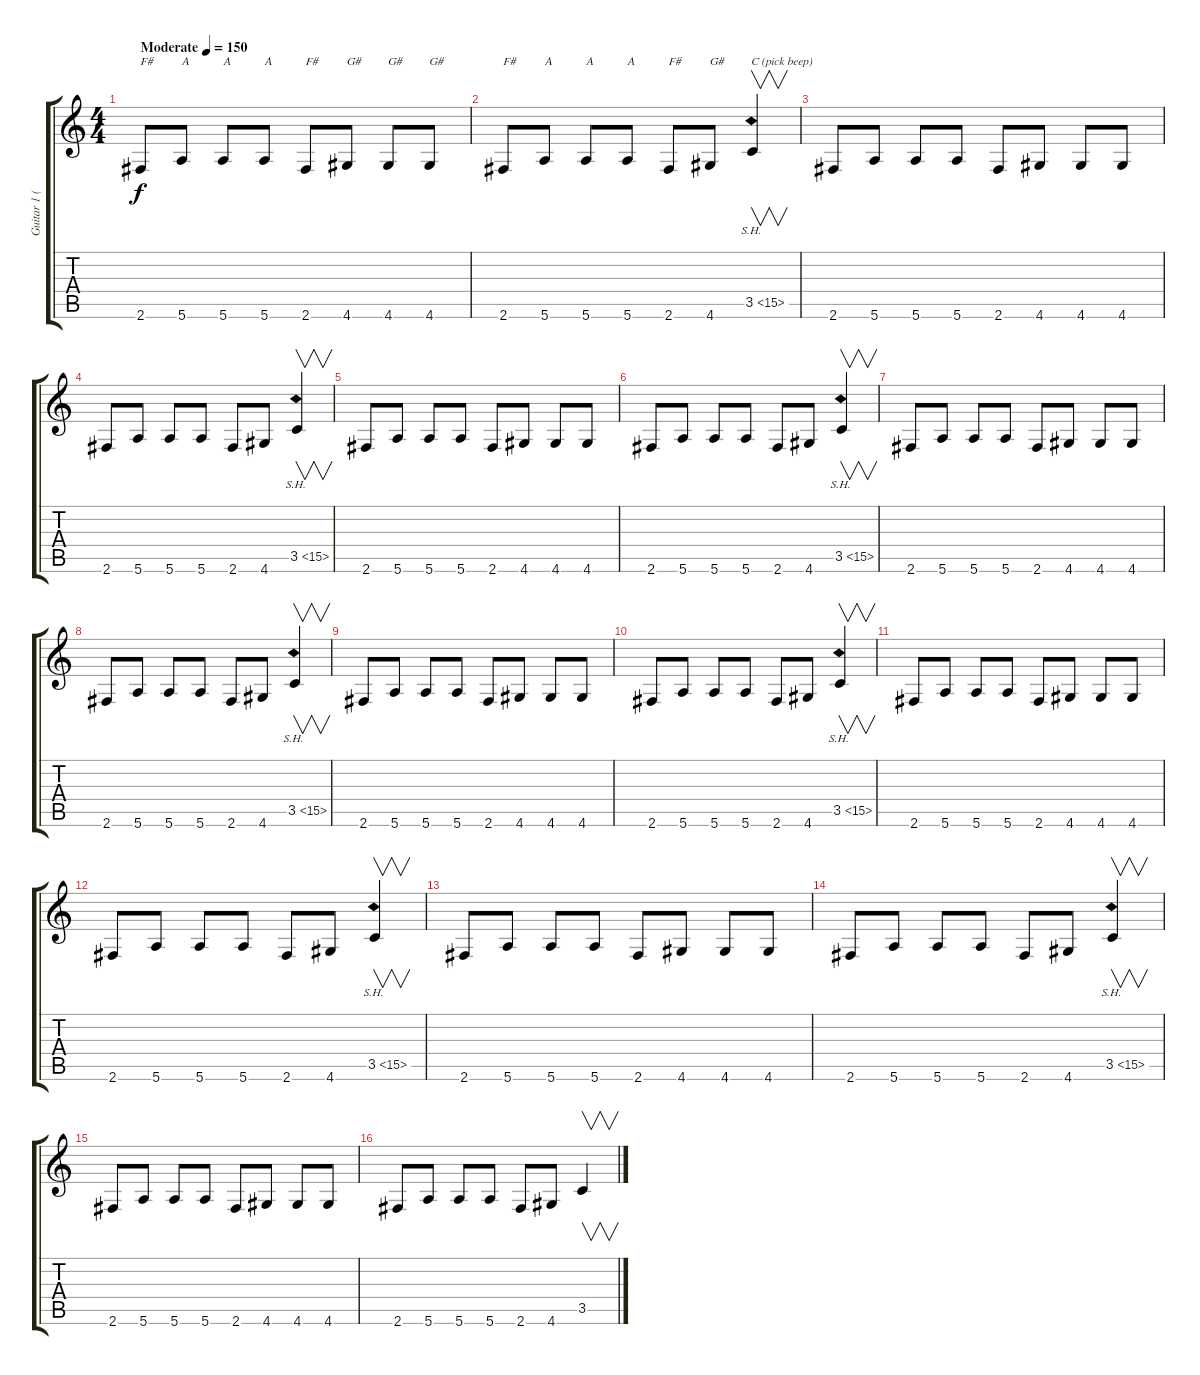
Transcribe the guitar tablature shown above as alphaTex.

\track ("Guitar 1 (Saboter)" "Guitar 1 (") {instrument distortionguitar}
\staff {score tabs}
\tuning (E4 B3 G3 D3 A2 E2) {hide}
\ts (4 4)
\tempo (150 "Moderate")
\clef g2
\ks c
2.6.8{txt "F#" dy f instrument distortionguitar} 5.6.8{txt "A"} 5.6.8{txt "A"} 5.6.8{txt "A"} 2.6.8{txt "F#"} 4.6.8{txt "G#"} 4.6.8{txt "G#"} 4.6.8{txt "G#"} |
2.6.8{txt "F#"} 5.6.8{txt "A"} 5.6.8{txt "A"} 5.6.8{txt "A"} 2.6.8{txt "F#"} 4.6.8{txt "G#"} 3.5{sh 12}.4{v txt "C (pick beep)"} |
2.6.8 5.6.8 5.6.8 5.6.8 2.6.8 4.6.8 4.6.8 4.6.8 |
2.6.8 5.6.8 5.6.8 5.6.8 2.6.8 4.6.8 3.5{sh 12}.4{v} |
2.6.8 5.6.8 5.6.8 5.6.8 2.6.8 4.6.8 4.6.8 4.6.8 |
2.6.8 5.6.8 5.6.8 5.6.8 2.6.8 4.6.8 3.5{sh 12}.4{v} |
2.6.8 5.6.8 5.6.8 5.6.8 2.6.8 4.6.8 4.6.8 4.6.8 |
2.6.8 5.6.8 5.6.8 5.6.8 2.6.8 4.6.8 3.5{sh 12}.4{v} |
2.6.8 5.6.8 5.6.8 5.6.8 2.6.8 4.6.8 4.6.8 4.6.8 |
2.6.8 5.6.8 5.6.8 5.6.8 2.6.8 4.6.8 3.5{sh 12}.4{v} |
2.6.8 5.6.8 5.6.8 5.6.8 2.6.8 4.6.8 4.6.8 4.6.8 |
2.6.8 5.6.8 5.6.8 5.6.8 2.6.8 4.6.8 3.5{sh 12}.4{v} |
2.6.8 5.6.8 5.6.8 5.6.8 2.6.8 4.6.8 4.6.8 4.6.8 |
2.6.8 5.6.8 5.6.8 5.6.8 2.6.8 4.6.8 3.5{sh 12}.4{v} |
2.6.8 5.6.8 5.6.8 5.6.8 2.6.8 4.6.8 4.6.8 4.6.8 |
2.6.8 5.6.8 5.6.8 5.6.8 2.6.8 4.6.8 3.5.4{v}
